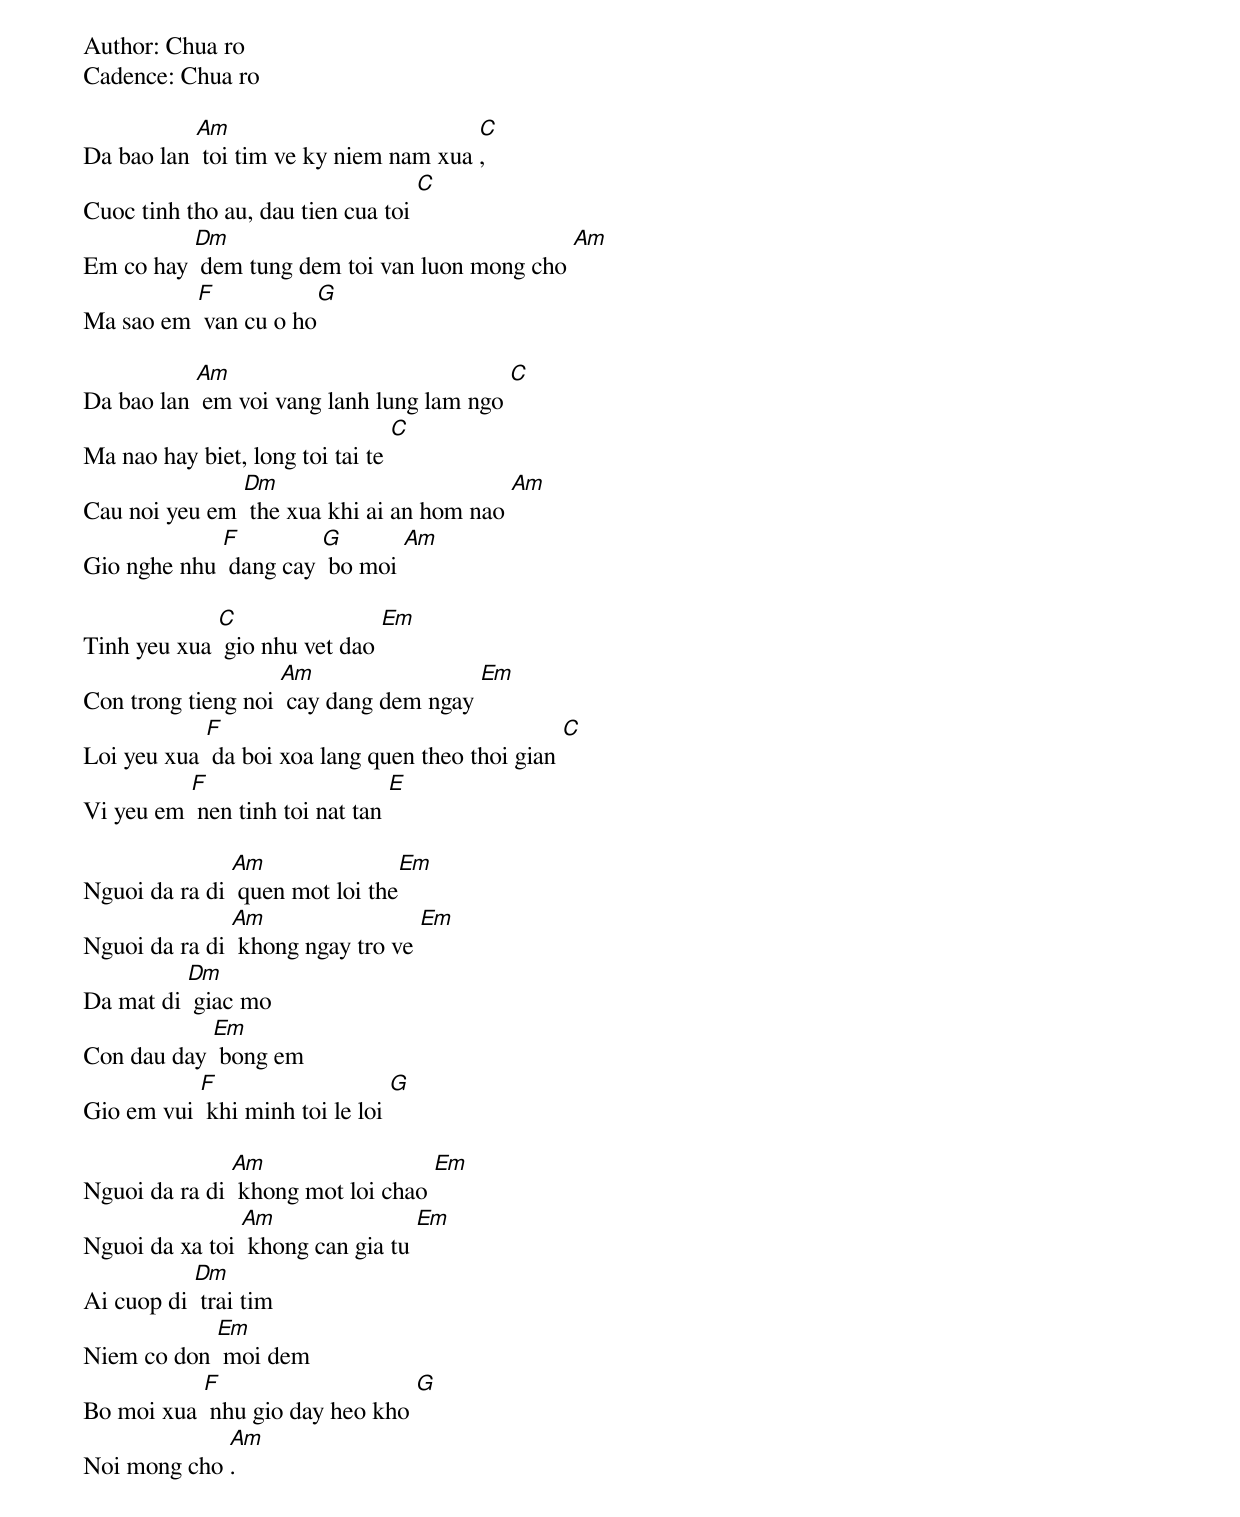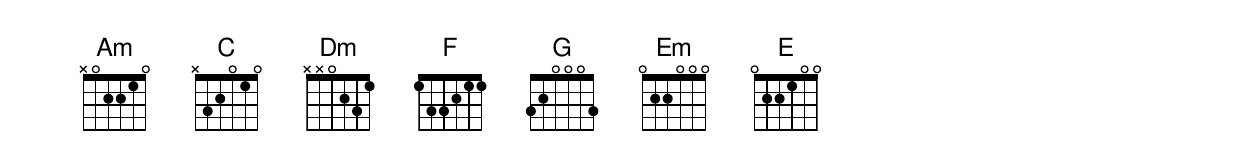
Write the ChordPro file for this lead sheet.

Author: Chua ro
Cadence: Chua ro

Da bao lan [Am] toi tim ve ky niem nam xua [C],
Cuoc tinh tho au, dau tien cua toi [C]
Em co hay [Dm] dem tung dem toi van luon mong cho [Am]
Ma sao em [F] van cu o ho[G]

Da bao lan [Am] em voi vang lanh lung lam ngo [C]
Ma nao hay biet, long toi tai te [C]
Cau noi yeu em [Dm] the xua khi ai an hom nao [Am]
Gio nghe nhu [F] dang cay [G] bo moi [Am]

Tinh yeu xua [C] gio nhu vet dao [Em]
Con trong tieng noi [Am] cay dang dem ngay [Em]
Loi yeu xua [F] da boi xoa lang quen theo thoi gian [C]
Vi yeu em [F] nen tinh toi nat tan [E]

Nguoi da ra di [Am] quen mot loi the[Em]
Nguoi da ra di [Am] khong ngay tro ve [Em]
Da mat di [Dm] giac mo
Con dau day [Em] bong em
Gio em vui [F] khi minh toi le loi [G]

Nguoi da ra di [Am] khong mot loi chao [Em]
Nguoi da xa toi [Am] khong can gia tu [Em]
Ai cuop di [Dm] trai tim
Niem co don [Em] moi dem
Bo moi xua [F] nhu gio day heo kho [G]
Noi mong cho [Am].
